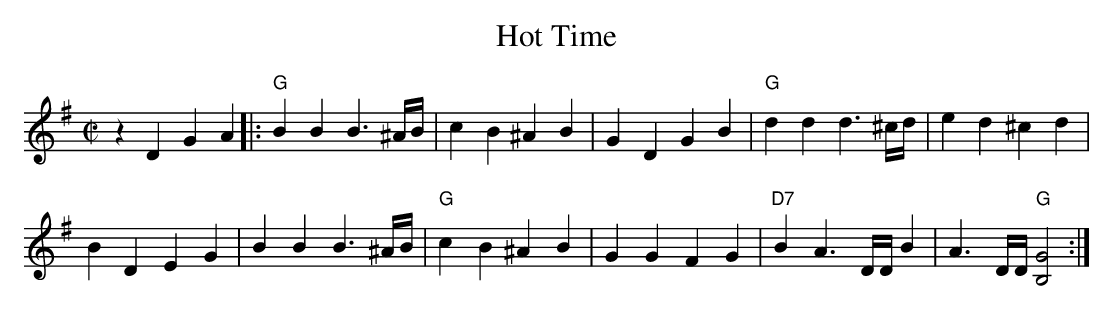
X:1
T: Hot Time
M: C|
K: G
z2D2 G2A2|: "G"B2B2 B3 ^A/B/| c2B2 ^A2B2| G2D2 G2B2|\
"G"d2d2 d3 ^c/d/| e2d2 ^c2d2|
B2D2 E2G2| B2B2 B3 ^A/B/|\
"G"c2B2 ^A2B2| G2G2 F2G2| "D7"B2A3 D/D/ B2| A3 D/D/ "G"[B,4G4] :|
